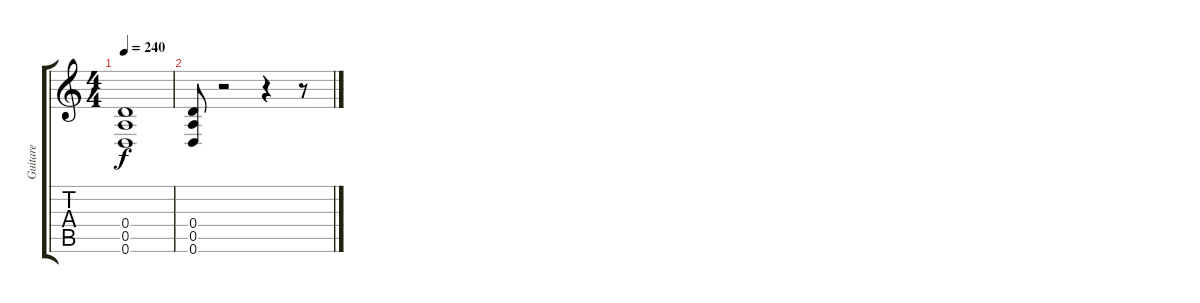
\track ("Guitare" "Guitare") {instrument overdrivenguitar}
\staff {score tabs}
\tuning (E4 B3 G3 D3 A2 D2) {hide}
\ts (4 4)
\tempo 240
\clef g2
\ks c
(0.4{t} 0.5{t} 0.6{t}).1{dy f} |
(0.4 0.5 0.6).8 r.2 r.4 r.8
